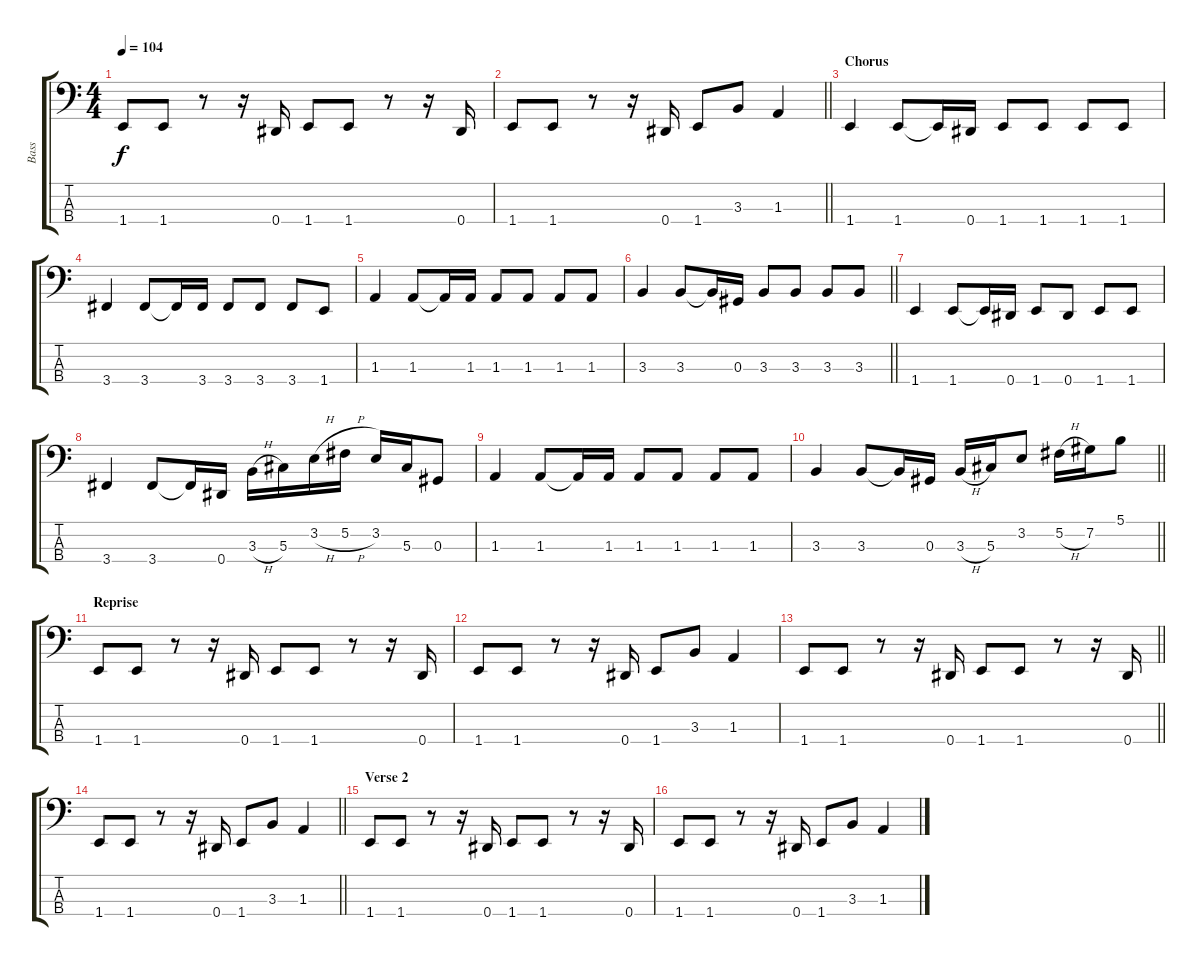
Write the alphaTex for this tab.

\track ("Bass" "Bass") {instrument electricbasspick}
\staff {score tabs}
\tuning (Gb2 Db2 Ab1 Eb1) {hide}
\ts (4 4)
\tempo 104
\clef f4
\ks c
1.4.8{dy f} 1.4.8 r.8 r.16 0.4.16 1.4.8 1.4.8 r.8 r.16 0.4.16 |
\barLineRight lightlight
1.4.8 1.4.8 r.8 r.16 0.4.16 1.4.8 3.3.8 1.3.4 |
\section ("" "Chorus")
1.4.4 1.4.8 1.4{t}.16 0.4.16 1.4.8 1.4.8 1.4.8 1.4.8 |
3.4.4 3.4.8 3.4{t}.16 3.4.16 3.4.8 3.4.8 3.4.8 1.4.8 |
1.3.4 1.3.8 1.3{t}.16 1.3.16 1.3.8 1.3.8 1.3.8 1.3.8 |
\barLineRight lightlight
3.3.4 3.3.8 3.3{t}.16 0.3.16 3.3.8 3.3.8 3.3.8 3.3.8 |
1.4.4 1.4.8 1.4{t}.16 0.4.16 1.4.8 0.4.8 1.4.8 1.4.8 |
3.4.4 3.4.8 3.4{t}.16 0.4.16 3.3{h}.16 5.3.16 3.2{h}.16 5.2{h}.16 3.2.16 5.3.16 0.3.8 |
1.3.4 1.3.8 1.3{t}.16 1.3.16 1.3.8 1.3.8 1.3.8 1.3.8 |
\barLineRight lightlight
3.3.4 3.3.8 3.3{t}.16 0.3.16 3.3{h}.16 5.3.16 3.2.8 5.2{h}.16 7.2.16 5.1.8 |
\section ("" "Reprise")
1.4.8 1.4.8 r.8 r.16 0.4.16 1.4.8 1.4.8 r.8 r.16 0.4.16 |
1.4.8 1.4.8 r.8 r.16 0.4.16 1.4.8 3.3.8 1.3.4 |
\barLineRight lightlight
1.4.8 1.4.8 r.8 r.16 0.4.16 1.4.8 1.4.8 r.8 r.16 0.4.16 |
\barLineRight lightlight
1.4.8 1.4.8 r.8 r.16 0.4.16 1.4.8 3.3.8 1.3.4 |
\section ("" "Verse 2")
1.4.8 1.4.8 r.8 r.16 0.4.16 1.4.8 1.4.8 r.8 r.16 0.4.16 |
1.4.8 1.4.8 r.8 r.16 0.4.16 1.4.8 3.3.8 1.3.4
